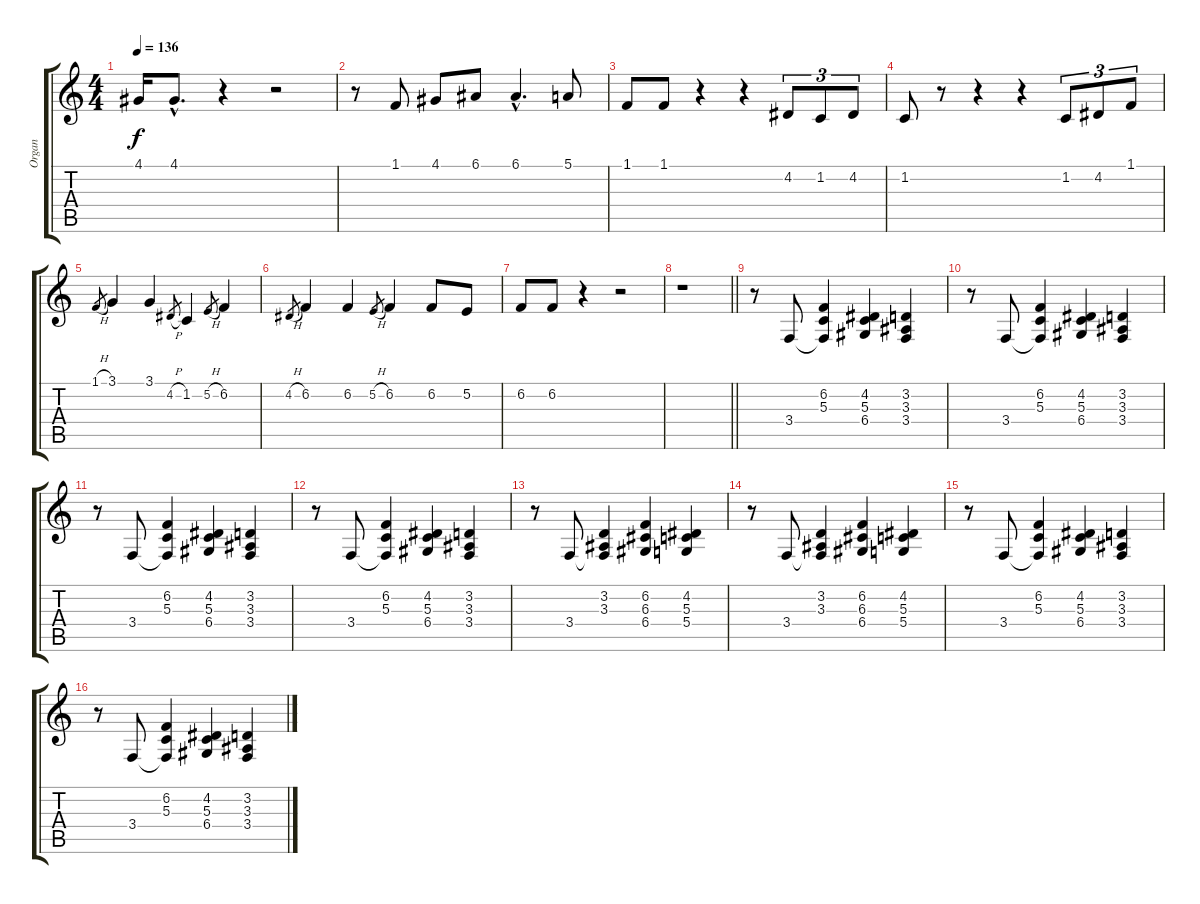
\track ("Organ" "Organ") {instrument drawbarorgan}
\staff {score tabs}
\tuning (E4 B3 G3 D3 A2 E2) {hide}
\ts (4 4)
\tempo 136
\clef g2
\ks c
4.1.16{dy f} 4.1{hac}.8{d} r.4 r.2 |
r.8 1.1.8 4.1.8 6.1.8 6.1{hac}.4{d} 5.1.8 |
1.1.8 1.1.8 r.4 r.4 4.2.8{tu (3 2)} 1.2.8{tu (3 2)} 4.2.8{tu (3 2)} |
1.2.8 r.8 r.4 r.4 1.2.8{tu (3 2)} 4.2.8{tu (3 2)} 1.1.8{tu (3 2)} |
1.1{h}.8{gr} 3.1.4 3.1.4 4.2{h}.8{gr} 1.2.4 5.2{h}.8{gr} 6.2.4 |
4.2{h}.8{gr} 6.2.4 6.2.4 5.2{h}.8{gr} 6.2.4 6.2.8 5.2.8 |
6.2.8 6.2.8 r.4 r.2 |
\barLineRight lightlight
r.1 |
r.8 3.4.8{volume 13} (6.2 5.3 3.4{t}).4 (4.2 5.3 6.4).4 (3.2 3.3 3.4).4 |
r.8 3.4.8 (6.2 5.3 3.4{t}).4 (4.2 5.3 6.4).4 (3.2 3.3 3.4).4 |
r.8 3.4.8 (6.2 5.3 3.4{t}).4 (4.2 5.3 6.4).4 (3.2 3.3 3.4).4 |
r.8 3.4.8 (6.2 5.3 3.4{t}).4 (4.2 5.3 6.4).4 (3.2 3.3 3.4).4 |
r.8 3.4.8 (3.2 3.3 3.4{t}).4 (6.2 6.3 6.4).4 (4.2 5.3 5.4).4 |
r.8 3.4.8 (3.2 3.3 3.4{t}).4 (6.2 6.3 6.4).4 (4.2 5.3 5.4).4 |
r.8 3.4.8 (6.2 5.3 3.4{t}).4 (4.2 5.3 6.4).4 (3.2 3.3 3.4).4 |
r.8 3.4.8 (6.2 5.3 3.4{t}).4 (4.2 5.3 6.4).4 (3.2 3.3 3.4).4
